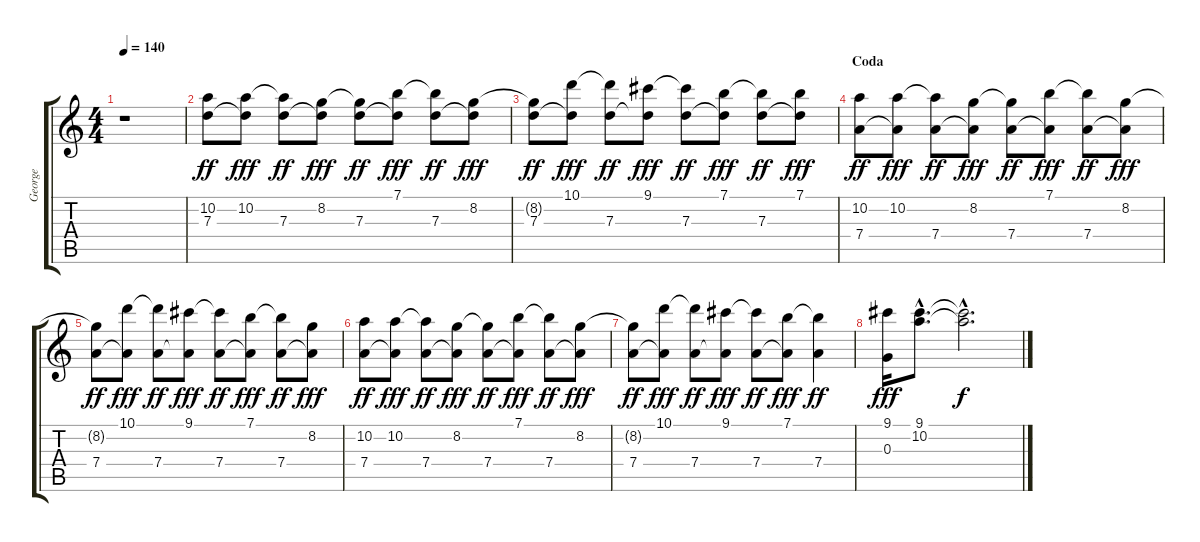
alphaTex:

\track ("George" "George") {instrument electricguitarjazz}
\staff {score tabs}
\tuning (E4 B3 G3 D3 A2 E2) {hide}
\ts (4 4)
\tempo 140
\clef g2
\ks c
r.1{dy f} |
(10.2 7.3).8{dy ff} (10.2 7.3{t}).8{dy fff} (10.2{t} 7.3).8{dy ff} (8.2 7.3{t}).8{dy fff} (8.2{t} 7.3).8{dy ff} (7.1 7.3{t}).8{dy fff} (7.1{t} 7.3).8{dy ff} (8.2 7.3{t}).8{dy fff} |
(8.2{t} 7.3).8{dy ff} (10.1 7.3{t}).8{dy fff} (10.1{t} 7.3).8{dy ff} (9.1 7.3{t}).8{dy fff} (9.1{t} 7.3).8{dy ff} (7.1 7.3{t}).8{dy fff} (7.1{t} 7.3).8{dy ff} (7.1 7.3{t}).8{dy fff} |
\section ("" "Coda")
(10.2 7.4).8{dy ff} (10.2 7.4{t}).8{dy fff} (10.2{t} 7.4).8{dy ff} (8.2 7.4{t}).8{dy fff} (8.2{t} 7.4).8{dy ff} (7.1 7.4{t}).8{dy fff} (7.1{t} 7.4).8{dy ff} (8.2 7.4{t}).8{dy fff} |
(8.2{t} 7.4).8{dy ff} (10.1 7.4{t}).8{dy fff} (10.1{t} 7.4).8{dy ff} (9.1 7.4{t}).8{dy fff} (9.1{t} 7.4).8{dy ff} (7.1 7.4{t}).8{dy fff} (7.1{t} 7.4).8{dy ff} (8.2 7.4{t}).8{dy fff} |
(10.2 7.4).8{dy ff} (10.2 7.4{t}).8{dy fff} (10.2{t} 7.4).8{dy ff} (8.2 7.4{t}).8{dy fff} (8.2{t} 7.4).8{dy ff} (7.1 7.4{t}).8{dy fff} (7.1{t} 7.4).8{dy ff} (8.2 7.4{t}).8{dy fff} |
(8.2{t} 7.4).8{dy ff} (10.1 7.4{t}).8{dy fff} (10.1{t} 7.4).8{dy ff} (9.1 7.4{t}).8{dy fff} (9.1{t} 7.4).8{dy ff} (7.1 7.4{t}).8{dy fff} (7.1{t} 7.4).4{dy ff} |
(9.1 0.3).16{dy fff} (9.1{hac} 10.2{hac}).8{d} (9.1{hac t} 10.2{hac t}).2{d dy f}
